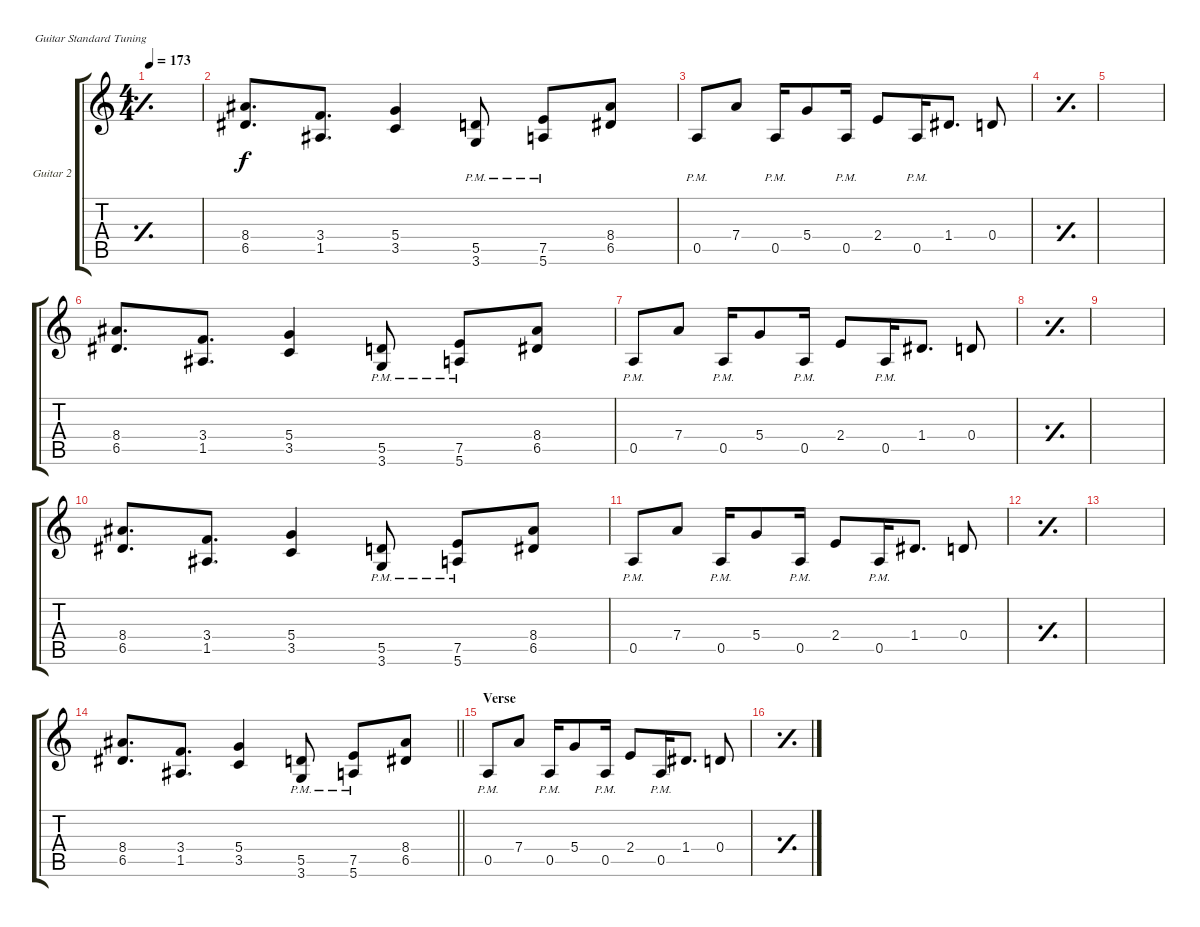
\bracketExtendMode groupsimilarinstruments
\firstSystemTrackNameOrientation horizontal
\otherSystemsTrackNameOrientation horizontal
\track ("Guitar 2" "Guitar 2") {instrument distortionguitar}
\staff {score tabs}
\tuning (E4 B3 G3 D3 A2 E2)
\ts (4 4)
\tempo 173
\clef g2
\simile simple
\ks c
|
(8.4 6.5).8{d} (3.4 1.5).8{d} (5.4 3.5).4 (5.5{pm} 3.6{pm}).8 (7.5{pm} 5.6{pm}).8 (8.4 6.5).8 |
0.5{pm}.8 7.4.8 0.5{pm}.16 5.4.8 0.5{pm}.16 2.4.8 0.5{pm}.16 1.4.8{d} 0.4.8 |
\simile simple
|
|
\simile none
(8.4 6.5).8{d} (3.4 1.5).8{d} (5.4 3.5).4 (5.5{pm} 3.6{pm}).8 (7.5{pm} 5.6{pm}).8 (8.4 6.5).8 |
0.5{pm}.8 7.4.8 0.5{pm}.16 5.4.8 0.5{pm}.16 2.4.8 0.5{pm}.16 1.4.8{d} 0.4.8 |
\simile simple
|
|
\simile none
(8.4 6.5).8{d} (3.4 1.5).8{d} (5.4 3.5).4 (5.5{pm} 3.6{pm}).8 (7.5{pm} 5.6{pm}).8 (8.4 6.5).8 |
0.5{pm}.8 7.4.8 0.5{pm}.16 5.4.8 0.5{pm}.16 2.4.8 0.5{pm}.16 1.4.8{d} 0.4.8 |
\simile simple
|
|
\simile none
\barLineRight lightlight
(8.4 6.5).8{d} (3.4 1.5).8{d} (5.4 3.5).4 (5.5{pm} 3.6{pm}).8 (7.5{pm} 5.6{pm}).8 (8.4 6.5).8 |
\section ("" "Verse")
0.5{pm}.8 7.4.8 0.5{pm}.16 5.4.8 0.5{pm}.16 2.4.8 0.5{pm}.16 1.4.8{d} 0.4.8 |
\simile simple
